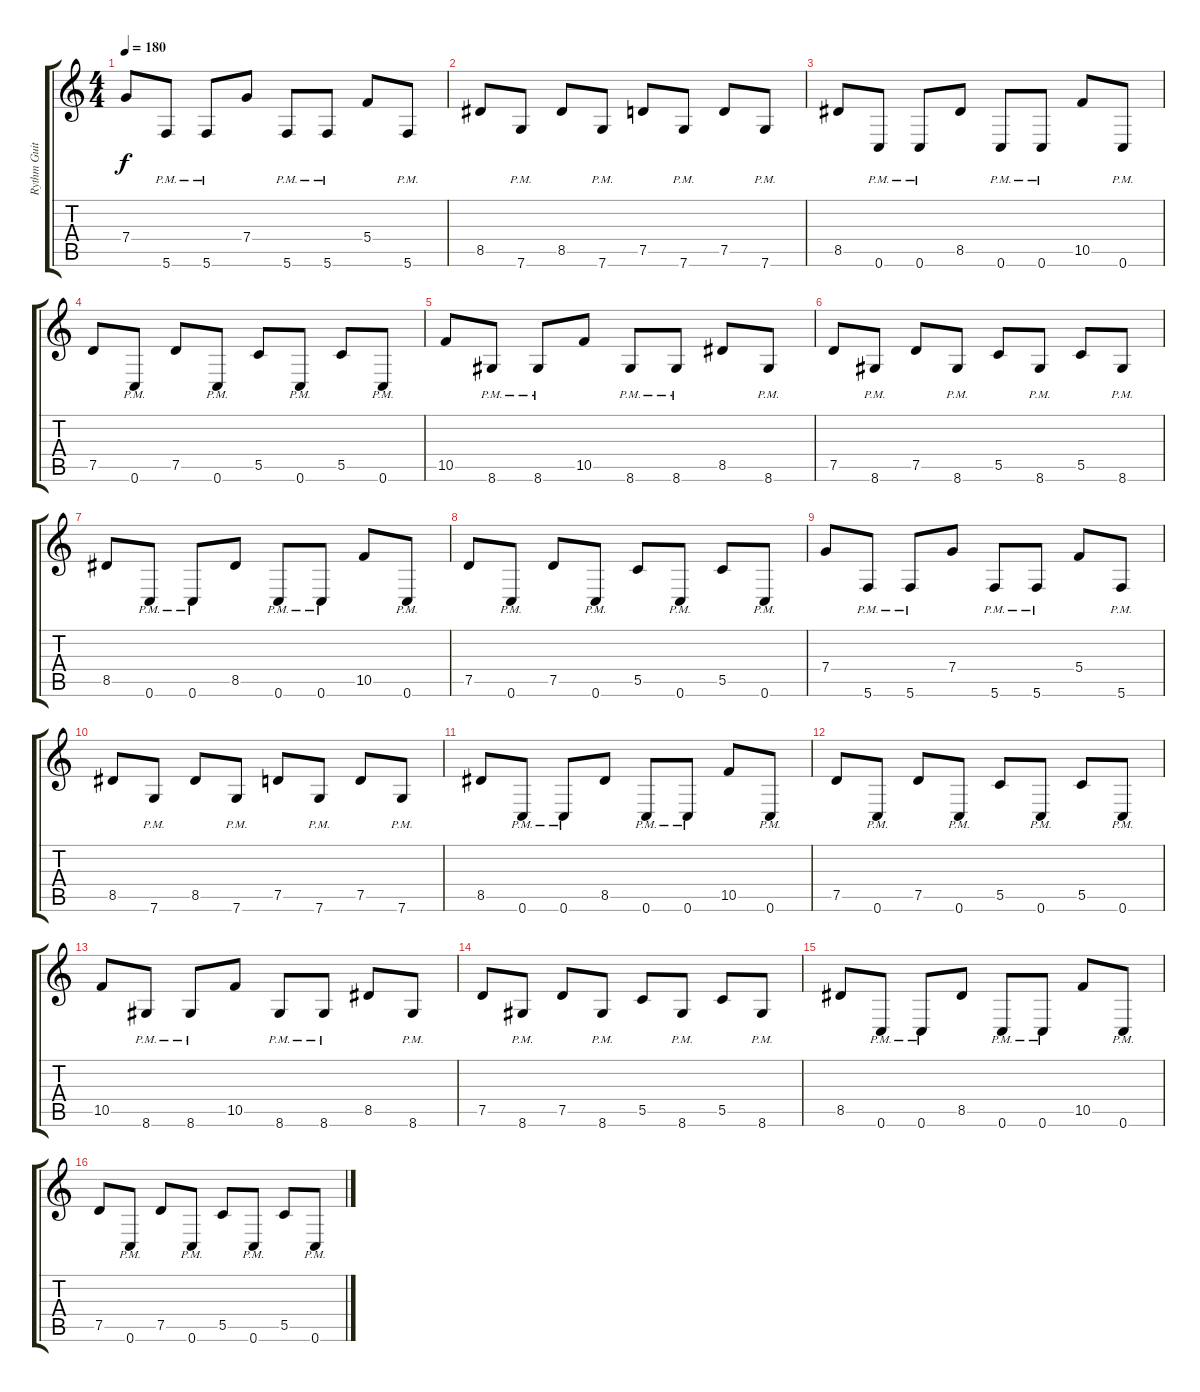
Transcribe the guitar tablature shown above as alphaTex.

\track ("Rythm Guitar" "Rythm Guit") {instrument distortionguitar}
\staff {score tabs}
\tuning (D4 A3 F3 C3 G2 C2) {hide}
\ts (4 4)
\tempo 180
\clef g2
\ks c
7.4.8{dy f} 5.6{pm}.8 5.6{pm}.8 7.4.8 5.6{pm}.8 5.6{pm}.8 5.4.8 5.6{pm}.8 |
8.5.8 7.6{pm}.8 8.5.8 7.6{pm}.8 7.5.8 7.6{pm}.8 7.5.8 7.6{pm}.8 |
8.5.8 0.6{pm}.8 0.6{pm}.8 8.5.8 0.6{pm}.8 0.6{pm}.8 10.5.8 0.6{pm}.8 |
7.5.8 0.6{pm}.8 7.5.8 0.6{pm}.8 5.5.8 0.6{pm}.8 5.5.8 0.6{pm}.8 |
10.5.8 8.6{pm}.8 8.6{pm}.8 10.5.8 8.6{pm}.8 8.6{pm}.8 8.5.8 8.6{pm}.8 |
7.5.8 8.6{pm}.8 7.5.8 8.6{pm}.8 5.5.8 8.6{pm}.8 5.5.8 8.6{pm}.8 |
8.5.8 0.6{pm}.8 0.6{pm}.8 8.5.8 0.6{pm}.8 0.6{pm}.8 10.5.8 0.6{pm}.8 |
7.5.8 0.6{pm}.8 7.5.8 0.6{pm}.8 5.5.8 0.6{pm}.8 5.5.8 0.6{pm}.8 |
7.4.8 5.6{pm}.8 5.6{pm}.8 7.4.8 5.6{pm}.8 5.6{pm}.8 5.4.8 5.6{pm}.8 |
8.5.8 7.6{pm}.8 8.5.8 7.6{pm}.8 7.5.8 7.6{pm}.8 7.5.8 7.6{pm}.8 |
8.5.8 0.6{pm}.8 0.6{pm}.8 8.5.8 0.6{pm}.8 0.6{pm}.8 10.5.8 0.6{pm}.8 |
7.5.8 0.6{pm}.8 7.5.8 0.6{pm}.8 5.5.8 0.6{pm}.8 5.5.8 0.6{pm}.8 |
10.5.8 8.6{pm}.8 8.6{pm}.8 10.5.8 8.6{pm}.8 8.6{pm}.8 8.5.8 8.6{pm}.8 |
7.5.8 8.6{pm}.8 7.5.8 8.6{pm}.8 5.5.8 8.6{pm}.8 5.5.8 8.6{pm}.8 |
8.5.8 0.6{pm}.8 0.6{pm}.8 8.5.8 0.6{pm}.8 0.6{pm}.8 10.5.8 0.6{pm}.8 |
7.5.8 0.6{pm}.8 7.5.8 0.6{pm}.8 5.5.8 0.6{pm}.8 5.5.8 0.6{pm}.8
